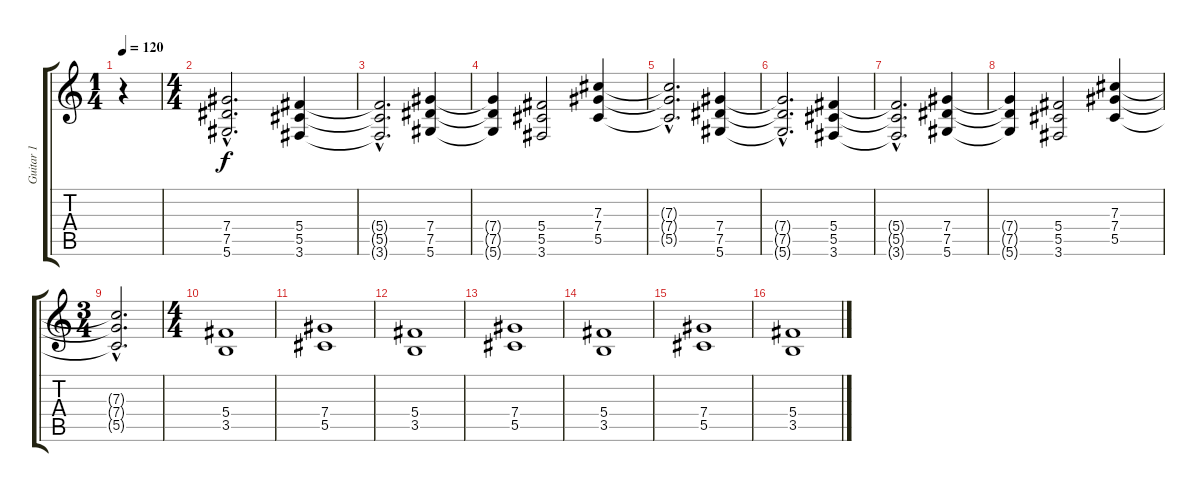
\track ("Guitar 1" "Guitar 1") {instrument distortionguitar}
\staff {score tabs}
\tuning (Eb4 Bb3 Gb3 Db3 Ab2 Eb2) {hide}
\ts (1 4)
\tempo 120
\clef g2
\ks c
r.4{dy f} |
\ts (4 4)
(7.4{hac} 7.5{hac} 5.6{hac}).2{d} (5.4 5.5 3.6).4 |
(5.4{hac t} 5.5{hac t} 3.6{hac t}).2{d} (7.4 7.5 5.6).4 |
(7.4{t} 7.5{t} 5.6{t}).4 (5.4 5.5 3.6).2 (7.3 7.4 5.5).4 |
(7.3{hac t} 7.4{hac t} 5.5{hac t}).2{d} (7.4 7.5 5.6).4 |
(7.4{hac t} 7.5{hac t} 5.6{hac t}).2{d} (5.4 5.5 3.6).4 |
(5.4{hac t} 5.5{hac t} 3.6{hac t}).2{d} (7.4 7.5 5.6).4 |
(7.4{t} 7.5{t} 5.6{t}).4 (5.4 5.5 3.6).2 (7.3 7.4 5.5).4 |
\ts (3 4)
(7.3{hac t} 7.4{hac t} 5.5{hac t}).2{d} |
\ts (4 4)
(5.4 3.5).1 |
(7.4 5.5).1 |
(5.4 3.5).1 |
(7.4 5.5).1 |
(5.4 3.5).1 |
(7.4 5.5).1 |
(5.4 3.5).1
